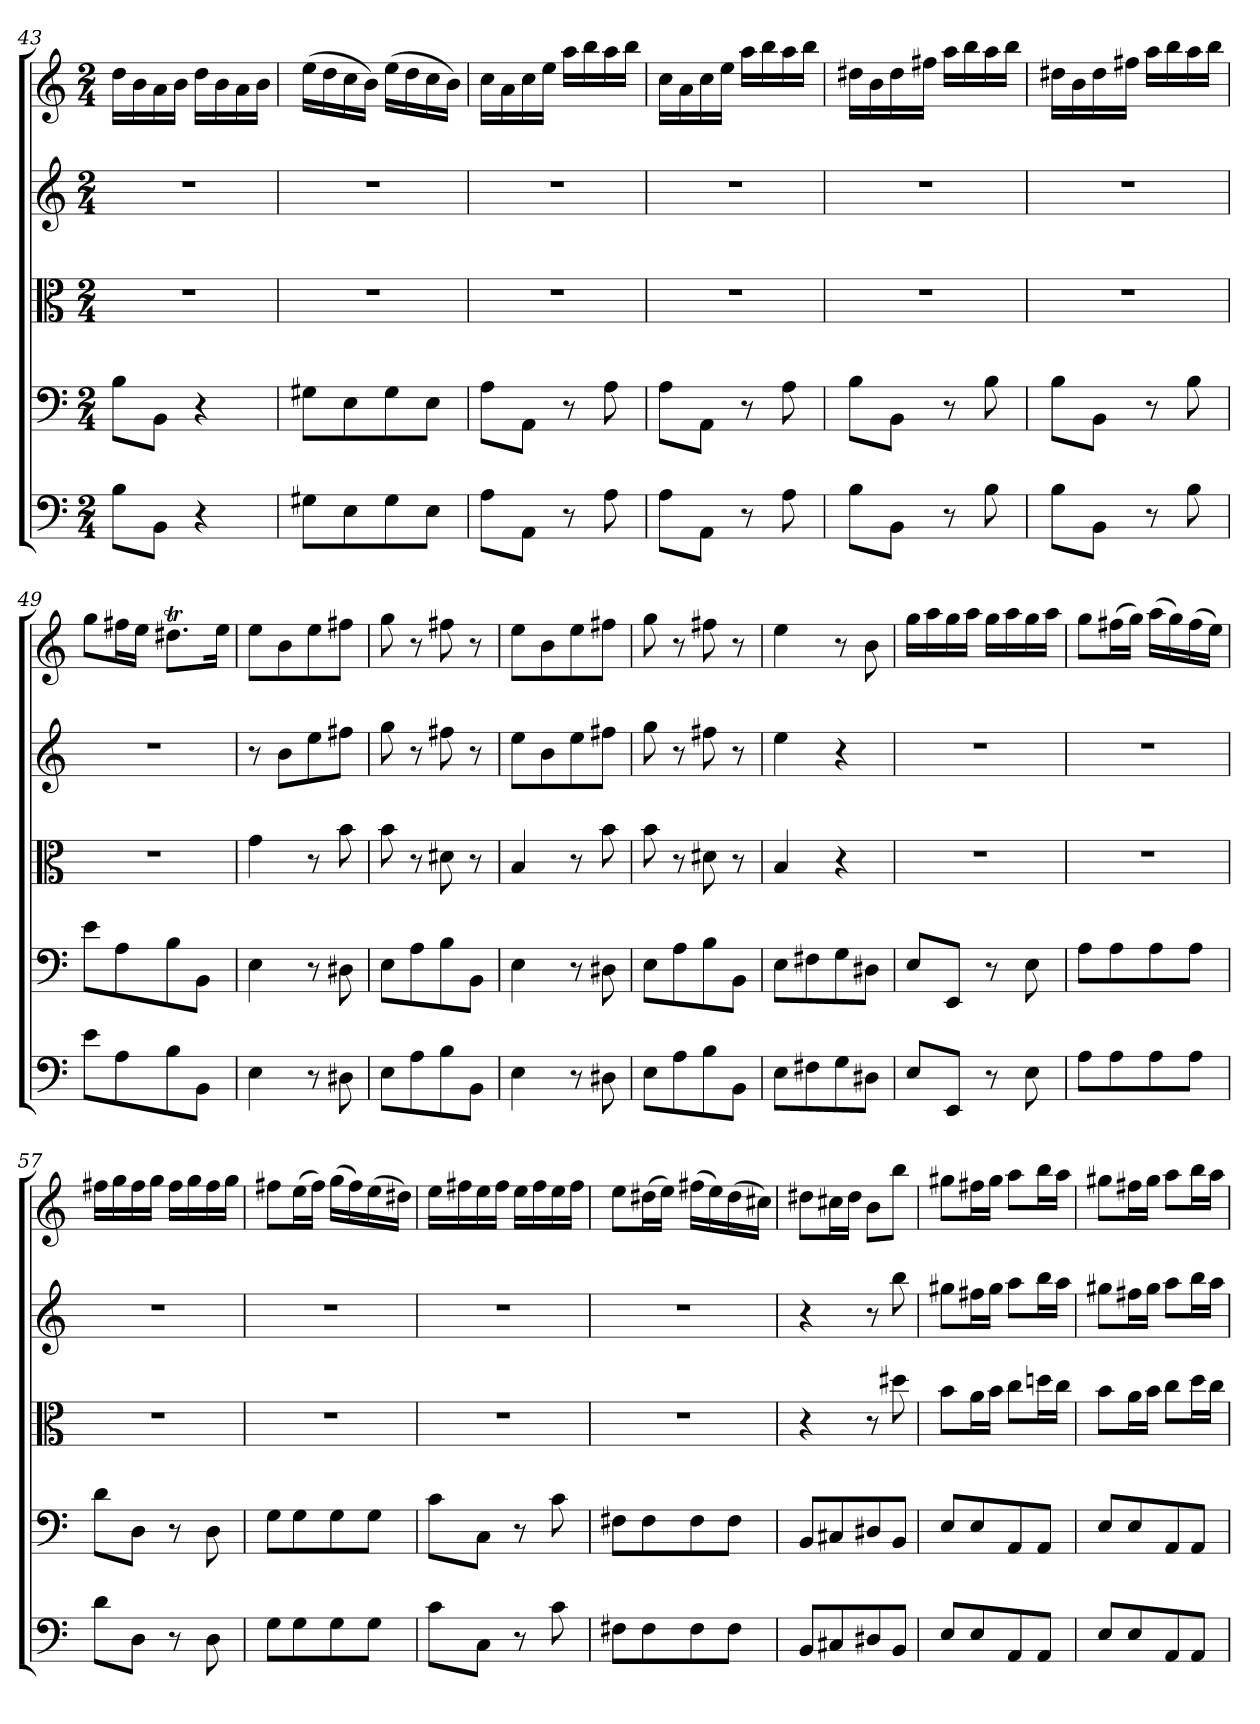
**kern	**kern	**kern	**kern	**kern
*part5	*part4	*part3	*part2	*part1
*staff5	*staff4	*staff3	*staff2	*staff1
*clefF4	*clefF4	*clefC3	*clefG2	*clefG2
*k[]	*k[]	*k[]	*k[]	*k[]
*a:	*a:	*a:	*a:	*a:
*M2/4	*M2/4	*M2/4	*M2/4	*M2/4
=43	=43	=43	=43	=43
8B\L	8B\L	2r	2r	16dd\LL
.	.	.	.	16b\
8BB\J	8BB\J	.	.	16a\
.	.	.	.	16b\JJ
4r	4r	.	.	16dd\LL
.	.	.	.	16b\
.	.	.	.	16a\
.	.	.	.	16b\JJ
=44	=44	=44	=44	=44
8G#X\L	8G#X\L	2r	2r	(16ee\LL
.	.	.	.	16dd\
8E\	8E\	.	.	16cc\
.	.	.	.	16b\JJ)
8G#\	8G#\	.	.	(16ee\LL
.	.	.	.	16dd\
8E\J	8E\J	.	.	16cc\
.	.	.	.	16b\JJ)
=45	=45	=45	=45	=45
8A\L	8A\L	2r	2r	16cc\LL
.	.	.	.	16a\
8AA\J	8AA\J	.	.	16cc\
.	.	.	.	16ee\JJ
8r	8r	.	.	16aa\LL
.	.	.	.	16bb\
8A\	8A\	.	.	16aa\
.	.	.	.	16bb\JJ
=46	=46	=46	=46	=46
8A\L	8A\L	2r	2r	16cc\LL
.	.	.	.	16a\
8AA\J	8AA\J	.	.	16cc\
.	.	.	.	16ee\JJ
8r	8r	.	.	16aa\LL
.	.	.	.	16bb\
8A\	8A\	.	.	16aa\
.	.	.	.	16bb\JJ
=47	=47	=47	=47	=47
8B\L	8B\L	2r	2r	16dd#X\LL
.	.	.	.	16b\
8BB\J	8BB\J	.	.	16dd#\
.	.	.	.	16ff#X\JJ
8r	8r	.	.	16aa\LL
.	.	.	.	16bb\
8B\	8B\	.	.	16aa\
.	.	.	.	16bb\JJ
=48	=48	=48	=48	=48
8B\L	8B\L	2r	2r	16dd#X\LL
.	.	.	.	16b\
8BB\J	8BB\J	.	.	16dd#\
.	.	.	.	16ff#X\JJ
8r	8r	.	.	16aa\LL
.	.	.	.	16bb\
8B\	8B\	.	.	16aa\
.	.	.	.	16bb\JJ
=49	=49	=49	=49	=49
8e\L	8e\L	2r	2r	8gg\L
8A\	8A\	.	.	16ff#X\L
.	.	.	.	16ee\JJ
8B\	8B\	.	.	8.dd#Xt\L
8BB\J	8BB\J	.	.	.
.	.	.	.	16ee\Jk
=50	=50	=50	=50	=50
4E\	4E\	4g\	8r	8ee\L
.	.	.	8b\L	8b\
8r	8r	8r	8ee\	8ee\
8D#X\	8D#X\	8b\	8ff#X\J	8ff#X\J
=51	=51	=51	=51	=51
8E\L	8E\L	8b\	8gg\	8gg\
8A\	8A\	8r	8r	8r
8B\	8B\	8d#X\	8ff#X\	8ff#X\
8BB\J	8BB\J	8r	8r	8r
=52	=52	=52	=52	=52
4E\	4E\	4B/	8ee\L	8ee\L
.	.	.	8b\	8b\
8r	8r	8r	8ee\	8ee\
8D#X\	8D#X\	8b\	8ff#X\J	8ff#X\J
=53	=53	=53	=53	=53
8E\L	8E\L	8b\	8gg\	8gg\
8A\	8A\	8r	8r	8r
8B\	8B\	8d#X\	8ff#X\	8ff#X\
8BB\J	8BB\J	8r	8r	8r
=54	=54	=54	=54	=54
8E\L	8E\L	4B/	4ee\	4ee\
8F#X\	8F#X\	.	.	.
8G\	8G\	4r	4r	8r
8D#X\J	8D#X\J	.	.	8b\
=55	=55	=55	=55	=55
8E/L	8E/L	2r	2r	16gg\LL
.	.	.	.	16aa\
8EE/J	8EE/J	.	.	16gg\
.	.	.	.	16aa\JJ
8r	8r	.	.	16gg\LL
.	.	.	.	16aa\
8E\	8E\	.	.	16gg\
.	.	.	.	16aa\JJ
=56	=56	=56	=56	=56
8A\L	8A\L	2r	2r	8gg\L
8A\	8A\	.	.	(16ff#X\L
.	.	.	.	16gg\JJ)
8A\	8A\	.	.	(16aa\LL
.	.	.	.	16gg\)
8A\J	8A\J	.	.	(16ff#\
.	.	.	.	16ee\JJ)
=57	=57	=57	=57	=57
8d\L	8d\L	2r	2r	16ff#X\LL
.	.	.	.	16gg\
8D\J	8D\J	.	.	16ff#\
.	.	.	.	16gg\JJ
8r	8r	.	.	16ff#\LL
.	.	.	.	16gg\
8D\	8D\	.	.	16ff#\
.	.	.	.	16gg\JJ
=58	=58	=58	=58	=58
8G\L	8G\L	2r	2r	8ff#X\L
8G\	8G\	.	.	(16ee\L
.	.	.	.	16ff#\JJ)
8G\	8G\	.	.	(16gg\LL
.	.	.	.	16ff#\)
8G\J	8G\J	.	.	(16ee\
.	.	.	.	16dd#X\JJ)
=59	=59	=59	=59	=59
8c\L	8c\L	2r	2r	16ee\LL
.	.	.	.	16ff#X\
8C\J	8C\J	.	.	16ee\
.	.	.	.	16ff#\JJ
8r	8r	.	.	16ee\LL
.	.	.	.	16ff#\
8c\	8c\	.	.	16ee\
.	.	.	.	16ff#\JJ
=60	=60	=60	=60	=60
8F#X\L	8F#X\L	2r	2r	8ee\L
8F#\	8F#\	.	.	(16dd#X\L
.	.	.	.	16ee\JJ)
8F#\	8F#\	.	.	(16ff#X\LL
.	.	.	.	16ee\)
8F#\J	8F#\J	.	.	(16dd#\
.	.	.	.	16cc#X\JJ)
=61	=61	=61	=61	=61
8BB/L	8BB/L	4r	4r	8dd#X\L
8C#X/	8C#X/	.	.	16cc#X\L
.	.	.	.	16dd#\JJ
8D#X/	8D#X/	8r	8r	8b\L
8BB/J	8BB/J	8dd#X\	8bb\	8bb\J
=62	=62	=62	=62	=62
8E/L	8E/L	8b\L	8gg#X\L	8gg#X\L
8E/	8E/	16a\L	16ff#X\L	16ff#X\L
.	.	16b\JJ	16gg#\JJ	16gg#\JJ
8AA/	8AA/	8cc\L	8aa\L	8aa\L
8AA/J	8AA/J	16ddn\L	16bb\L	16bb\L
.	.	16cc\JJ	16aa\JJ	16aa\JJ
=63	=63	=63	=63	=63
8E/L	8E/L	8b\L	8gg#X\L	8gg#X\L
8E/	8E/	16a\L	16ff#X\L	16ff#X\L
.	.	16b\JJ	16gg#\JJ	16gg#\JJ
8AA/	8AA/	8cc\L	8aa\L	8aa\L
8AA/J	8AA/J	16dd\L	16bb\L	16bb\L
.	.	16cc\JJ	16aa\JJ	16aa\JJ
=	=	=	=	=
*-	*-	*-	*-	*-
